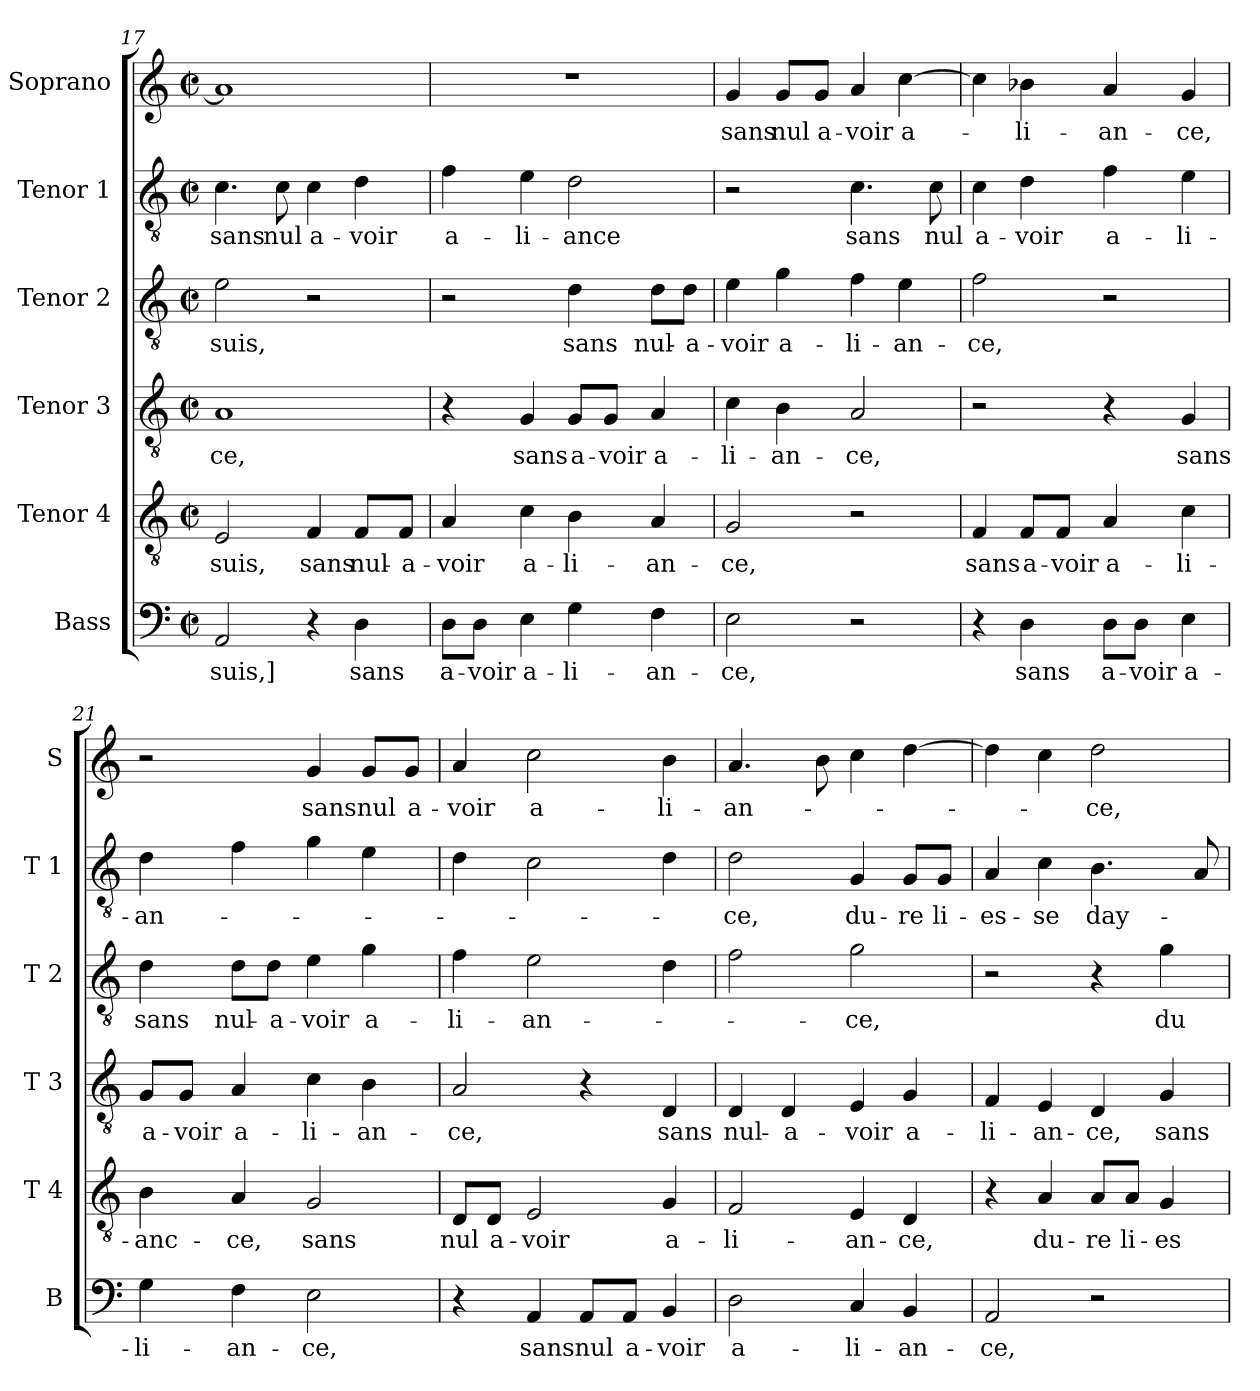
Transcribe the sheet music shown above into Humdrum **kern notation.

**kern	**text	**kern	**text	**kern	**text	**kern	**text	**kern	**text	**kern	**text
*part6	*part6	*part5	*part5	*part4	*part4	*part3	*part3	*part2	*part2	*part1	*part1
*staff6	*staff6	*staff5	*staff5	*staff4	*staff4	*staff3	*staff3	*staff2	*staff2	*staff1	*staff1
*I"Bass	*	*I"Tenor 4	*	*I"Tenor 3	*	*I"Tenor 2	*	*I"Tenor 1	*	*I"Soprano	*
*I'B	*	*I'T 4	*	*I'T 3	*	*I'T 2	*	*I'T 1	*	*I'S	*
*clefF4	*	*clefGv2	*	*clefGv2	*	*clefGv2	*	*clefGv2	*	*clefG2	*
*k[]	*	*k[]	*	*k[]	*	*k[]	*	*k[]	*	*k[]	*
*C:	*	*C:	*	*C:	*	*C:	*	*C:	*	*C:	*
*M2/2	*	*M2/2	*	*M2/2	*	*M2/2	*	*M2/2	*	*M2/2	*
*met(c|)	*	*met(c|)	*	*met(c|)	*	*met(c|)	*	*met(c|)	*	*met(c|)	*
=17	=17	=17	=17	=17	=17	=17	=17	=17	=17	=17	=17
2AA/	suis,]	2E/	suis,	1A	-ce,	2e\	suis,	4.c\	sans	1a]	.
.	.	.	.	.	.	.	.	8c\	nul	.	.
4r	.	4F/	sans	.	.	2r	.	4c\	a-	.	.
4D\	sans	8F/L	nul-	.	.	.	.	4d\	-voir	.	.
.	.	8F/J	-a-	.	.	.	.	.	.	.	.
=18	=18	=18	=18	=18	=18	=18	=18	=18	=18	=18	=18
8D\L	a-	4A/	-voir	4r	.	2r	.	4f\	a-	1r	.
8D\J	-voir	.	.	.	.	.	.	.	.	.	.
4E\	a-	4c\	a-	4G/	sans	.	.	4e\	-li-	.	.
4G\	-li-	4B\	-li-	8G/L	a-	4d\	sans	2d\	-ance	.	.
.	.	.	.	8G/J	-voir	.	.	.	.	.	.
4F\	-an-	4A/	-an-	4A/	a-	8d\L	nul-	.	.	.	.
.	.	.	.	.	.	8d\J	-a-	.	.	.	.
=19	=19	=19	=19	=19	=19	=19	=19	=19	=19	=19	=19
2E\	-ce,	2G/	-ce,	4c\	-li-	4e\	-voir	2r	.	4g/	sans
.	.	.	.	4B\	-an-	4g\	a-	.	.	8g/L	nul
.	.	.	.	.	.	.	.	.	.	8g/J	a-
2r	.	2r	.	2A/	-ce,	4f\	-li-	4.c\	sans	4a/	-voir
.	.	.	.	.	.	4e\	-an-	.	.	[4cc\	a-
.	.	.	.	.	.	.	.	8c\	nul	.	.
!!LO:PB:g=z
=20	=20	=20	=20	=20	=20	=20	=20	=20	=20	=20	=20
4r	.	4F/	sans	2r	.	2f\	-ce,	4c\	a-	4cc\]	.
4D\	sans	8F/L	a-	.	.	.	.	4d\	-voir	4b-X\	-li-
.	.	8F/J	-voir	.	.	.	.	.	.	.	.
8D\L	a-	4A/	a-	4r	.	2r	.	4f\	a-	4a/	-an-
8D\J	-voir	.	.	.	.	.	.	.	.	.	.
4E\	a-	4c\	-li-	4G/	sans	.	.	4e\	-li-	4g/	-ce,
=21	=21	=21	=21	=21	=21	=21	=21	=21	=21	=21	=21
4G\	-li-	4B\	-anc-	8G/L	a-	4d\	sans	4d\	-an-	2r	.
.	.	.	.	8G/J	-voir	.	.	.	.	.	.
4F\	-an-	4A/	-ce,	4A/	a-	8d\L	nul-	4f\	.	.	.
.	.	.	.	.	.	8d\J	-a-	.	.	.	.
2E\	-ce,	2G/	sans	4c\	-li-	4e\	-voir	4g\	.	4g/	sans
.	.	.	.	4B\	-an-	4g\	a-	4e\	.	8g/L	nul
.	.	.	.	.	.	.	.	.	.	8g/J	a-
=22	=22	=22	=22	=22	=22	=22	=22	=22	=22	=22	=22
4r	.	8D/L	nul	2A/	-ce,	4f\	-li-	4d\	.	4a/	-voir
.	.	8D/J	a-	.	.	.	.	.	.	.	.
4AA/	sans	2E/	-voir	.	.	2e\	-an-	2c\	.	2cc\	a-
8AA/L	nul	.	.	4r	.	.	.	.	.	.	.
8AA/J	a-	.	.	.	.	.	.	.	.	.	.
4BB/	-voir	4G/	a-	4D/	sans	4d\	.	4d\	.	4b\	-li-
=23	=23	=23	=23	=23	=23	=23	=23	=23	=23	=23	=23
2D\	a-	2F/	-li-	4D/	nul-	2f\	.	2d\	-ce,	4.a/	-an-
.	.	.	.	4D/	-a-	.	.	.	.	.	.
.	.	.	.	.	.	.	.	.	.	8b\	.
4C/	-li-	4E/	-an-	4E/	-voir	2g\	-ce,	4G/	du-	4cc\	.
4BB/	-an-	4D/	-ce,	4G/	a-	.	.	8G/L	-re	[4dd\	.
.	.	.	.	.	.	.	.	8G/J	li-	.	.
=24	=24	=24	=24	=24	=24	=24	=24	=24	=24	=24	=24
2AA/	-ce,	4r	.	4F/	-li-	2r	.	4A/	-es-	4dd\]	.
.	.	4A/	du-	4E/	-an-	.	.	4c\	-se	4cc\	.
2r	.	8A/L	-re	4D/	-ce,	4r	.	4.B\	day-	2dd\	-ce,
.	.	8A/J	li-	.	.	.	.	.	.	.	.
.	.	4G/	-es-	4G/	sans	4g\	du-	.	.	.	.
.	.	.	.	.	.	.	.	8A/	.	.	.
=	=	=	=	=	=	=	=	=	=	=	=
*-	*-	*-	*-	*-	*-	*-	*-	*-	*-	*-	*-
